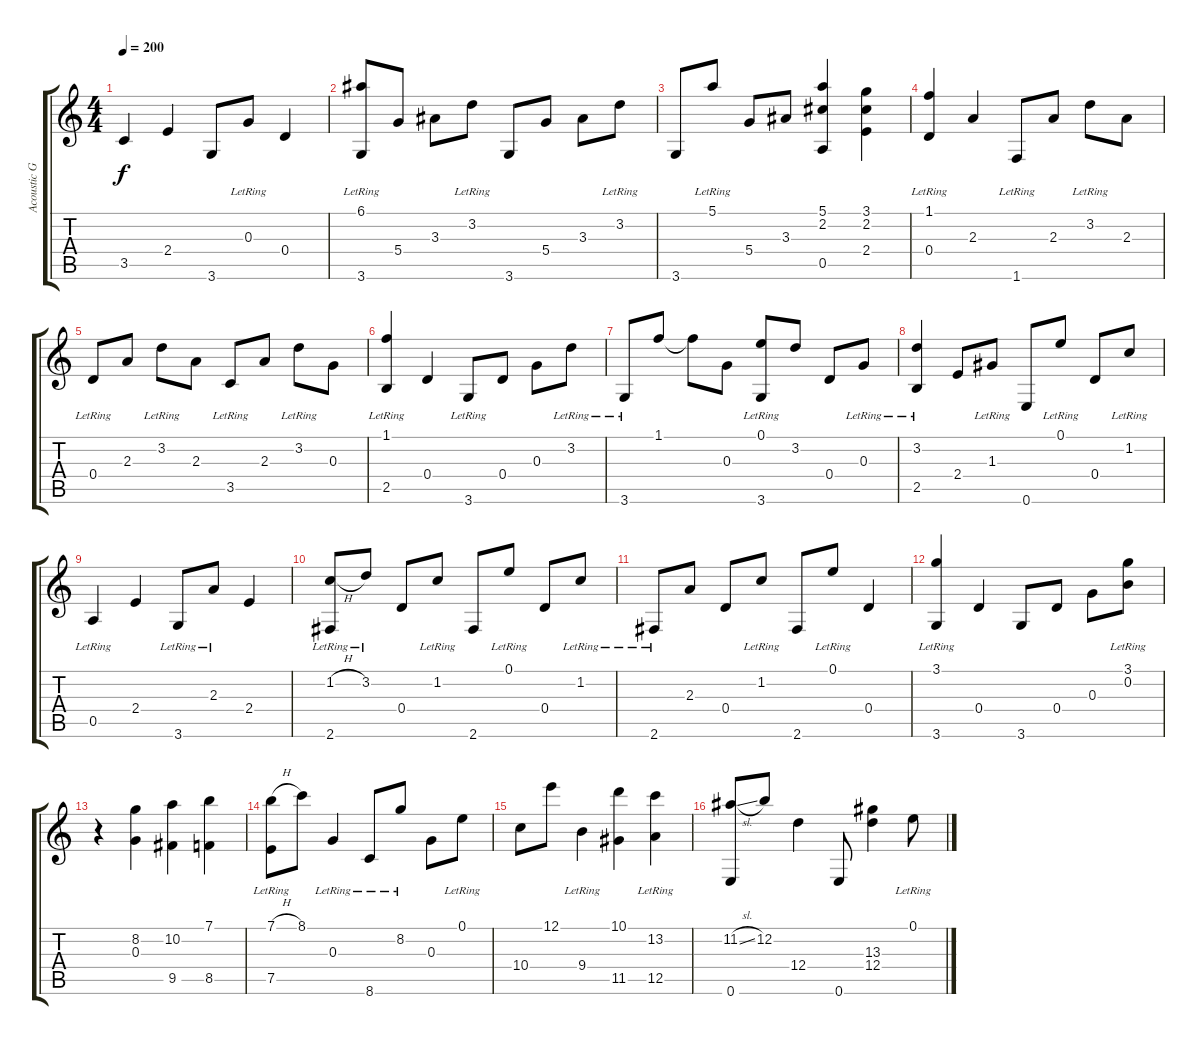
\track ("Acoustic Guitar" "Acoustic G") {instrument acousticguitarsteel}
\staff {score tabs}
\tuning (E4 B3 G3 D3 A2 E2) {hide}
\ts (4 4)
\tempo 200
\clef g2
\ks c
3.5.4{dy f} 2.4.4 3.6.8 0.3{lr}.8 0.4.4 |
(6.1{lr} 3.6).8 5.4.8 3.3.8 3.2{lr}.8 3.6.8 5.4.8 3.3.8 3.2{lr}.8 |
3.6.8 5.1{lr}.8 5.4.8 3.3.8 (5.1 2.2 0.5).4 (3.1 2.2 2.4).4 |
(1.1{lr} 0.4).4 2.3.4 1.6{lr}.8 2.3.8 3.2{lr}.8 2.3.8 |
0.4{lr}.8 2.3.8 3.2{lr}.8 2.3.8 3.5{lr}.8 2.3.8 3.2{lr}.8 0.3.8 |
(1.1{lr} 2.5{lr}).4 0.4.4 3.6{lr}.8 0.4.8 0.3.8 3.2{lr}.8 |
3.6{lr}.8 1.1.8 1.1{t}.8 0.3.8 (0.1{lr} 3.6).8 3.2.8 0.4.8 0.3{lr}.8 |
(3.2{lr} 2.5).4 2.4.8 1.3{lr}.8 0.6.8 0.1{lr}.8 0.4.8 1.2{lr}.8 |
0.5{lr}.4 2.4.4 3.6{lr}.8 2.3{lr}.8 2.4.4 |
(1.2{h} 2.6{lr}).8 3.2{lr}.8 0.4.8 1.2{lr}.8 2.6.8 0.1{lr}.8 0.4.8 1.2{lr}.8 |
2.6{lr}.8 2.3.8 0.4.8 1.2{lr}.8 2.6.8 0.1{lr}.8 0.4.4 |
(3.1{lr} 3.6).4 0.4.4 3.6.8 0.4.8 0.3.8 (3.1{lr} 0.2{lr}).8 |
r.4 (8.2 0.3).4 (10.2 9.5).4 (7.1 8.5).4 |
(7.1{h} 7.5{lr}).8 8.1.8 0.3{lr}.4 8.6{lr}.8 8.2{lr}.8 0.3.8 0.1{lr}.8 |
10.4.8 12.1.8 9.4{lr}.4 (10.1 11.5).4 (13.2 12.5{lr}).4 |
(11.2{sl} 0.6).8 12.2.8 12.4.4 0.6.8 (13.3 12.4).4 0.1{lr}.8
